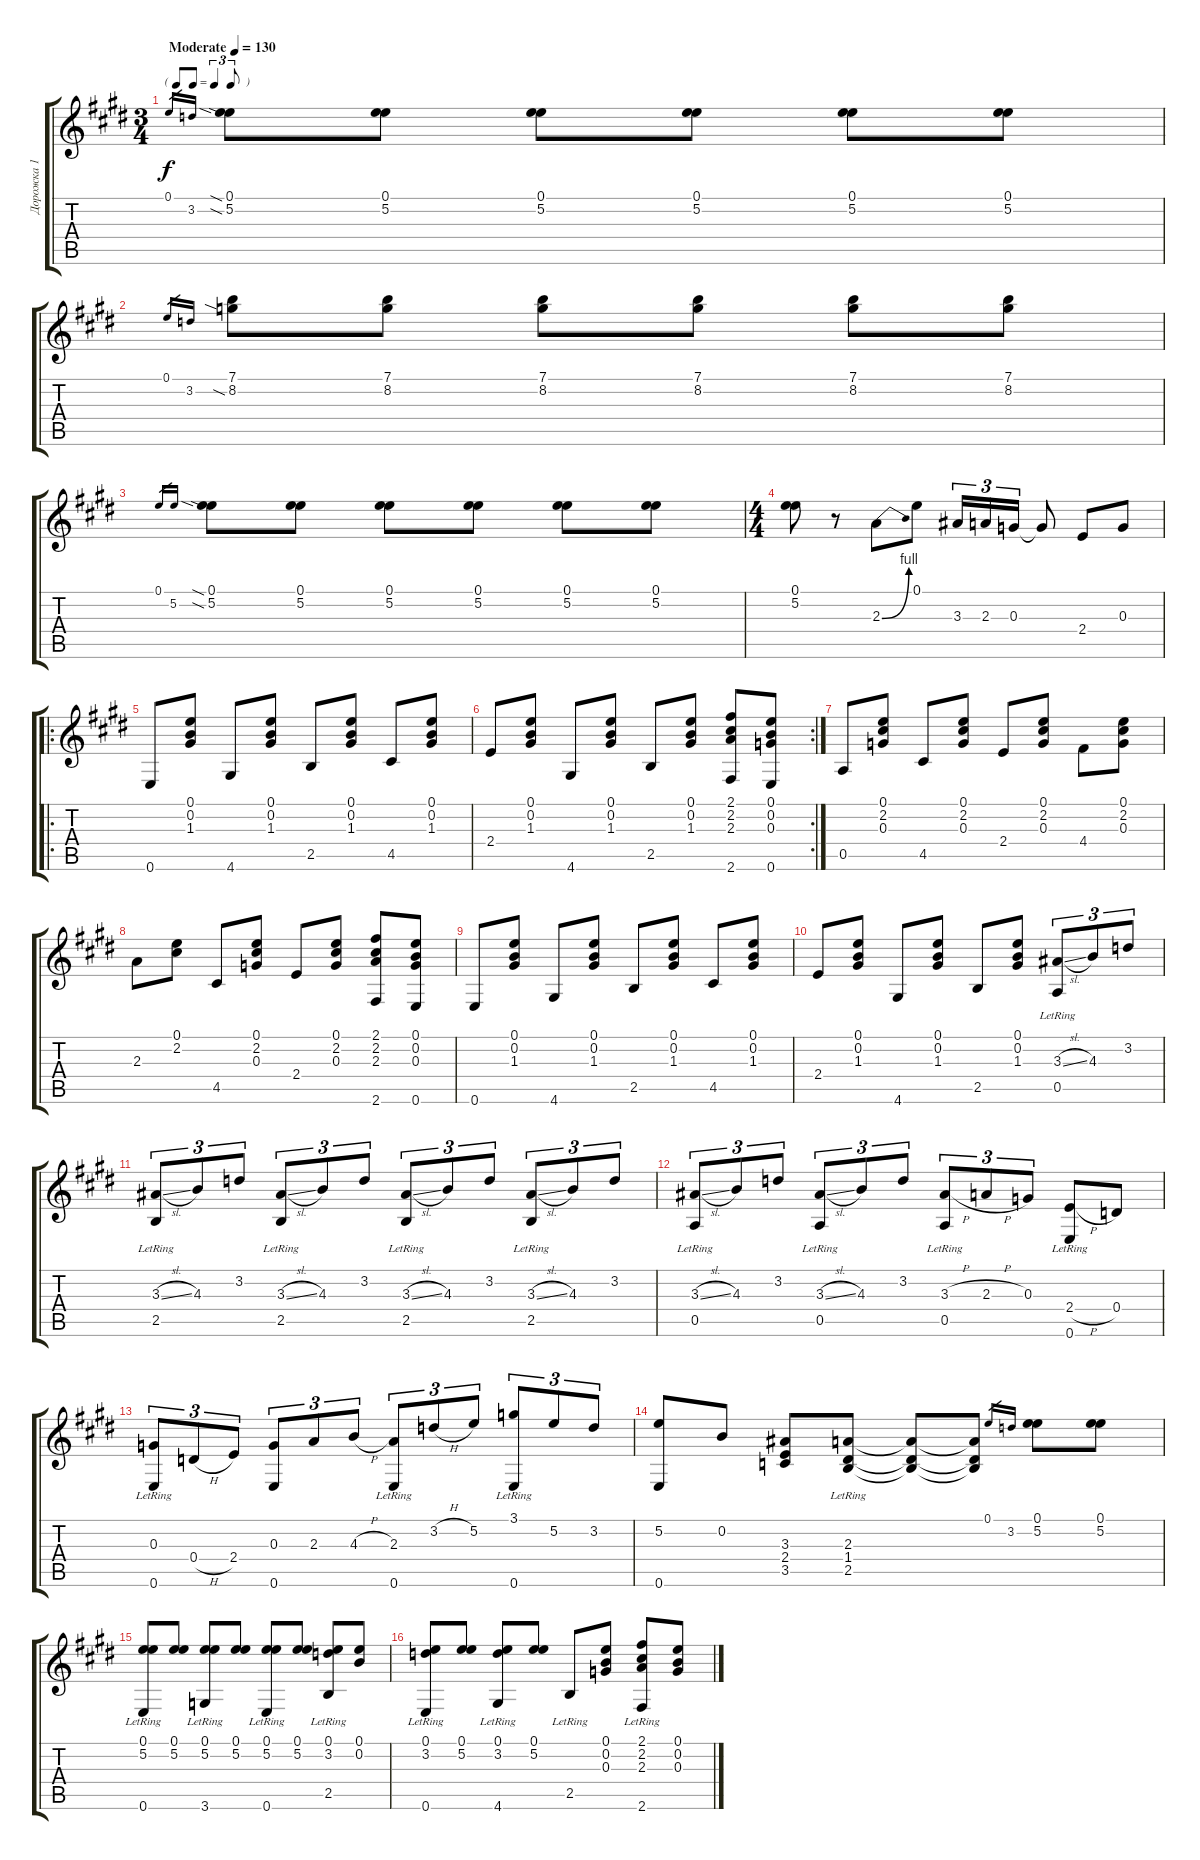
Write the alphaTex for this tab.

\track ("Дорожка 1" "Дорожка 1") {instrument acousticguitarnylon}
\staff {score tabs}
\tuning (E4 B3 G3 D3 A2 E2) {hide}
\ts (3 4)
\tf triplet8th
\tempo (130 "Moderate")
\clef g2
\ks e
0.1.16{gr dy f instrument acousticguitarnylon} 3.2.16{gr} (0.1{sia} 5.2{sia}).8 (0.1 5.2).8 (0.1 5.2).8 (0.1 5.2).8 (0.1 5.2).8 (0.1 5.2).8 |
0.1.16{gr} 3.2.16{gr} (7.1 8.2{sia}).8 (7.1 8.2).8 (7.1 8.2).8 (7.1 8.2).8 (7.1 8.2).8 (7.1 8.2).8 |
0.1.16{gr} 5.2.16{gr} (0.1{sia} 5.2{sia}).8 (0.1 5.2).8 (0.1 5.2).8 (0.1 5.2).8 (0.1 5.2).8 (0.1 5.2).8 |
\ts (4 4)
(0.1 5.2).8 r.8 2.3{be (bend 0 0 60 4)}.8 0.1.8 3.3.16{tu (3 2)} 2.3.16{tu (3 2)} 0.3.16{tu (3 2)} 0.3{t}.8 2.4.8 0.3.8 |
\ro
0.6.8 (0.1 0.2 1.3).8 4.6.8 (0.1 0.2 1.3).8 2.5.8 (0.1 0.2 1.3).8 4.5.8 (0.1 0.2 1.3).8 |
\rc 2
2.4.8 (0.1 0.2 1.3).8 4.6.8 (0.1 0.2 1.3).8 2.5.8 (0.1 0.2 1.3).8 (2.1 2.2 2.3 2.6).8 (0.1 0.2 0.3 0.6).8 |
0.5.8 (0.1 2.2 0.3).8 4.5.8 (0.1 2.2 0.3).8 2.4.8 (0.1 2.2 0.3).8 4.4.8 (0.1 2.2 0.3).8 |
2.3.8 (0.1 2.2).8 4.5.8 (0.1 2.2 0.3).8 2.4.8 (0.1 2.2 0.3).8 (2.1 2.2 2.3 2.6).8 (0.1 0.2 0.3 0.6).8 |
0.6.8 (0.1 0.2 1.3).8 4.6.8 (0.1 0.2 1.3).8 2.5.8 (0.1 0.2 1.3).8 4.5.8 (0.1 0.2 1.3).8 |
2.4.8 (0.1 0.2 1.3).8 4.6.8 (0.1 0.2 1.3).8 2.5.8 (0.1 0.2 1.3).8 (3.3{sl} 0.5{lr}).8{tu (3 2)} 4.3.8{tu (3 2)} 3.2.8{tu (3 2)} |
(3.3{sl} 2.5{lr}).8{tu (3 2)} 4.3.8{tu (3 2)} 3.2.8{tu (3 2)} (3.3{sl} 2.5{lr}).8{tu (3 2)} 4.3.8{tu (3 2)} 3.2.8{tu (3 2)} (3.3{sl} 2.5{lr}).8{tu (3 2)} 4.3.8{tu (3 2)} 3.2.8{tu (3 2)} (3.3{sl} 2.5{lr}).8{tu (3 2)} 4.3.8{tu (3 2)} 3.2.8{tu (3 2)} |
(3.3{sl} 0.5{lr}).8{tu (3 2)} 4.3.8{tu (3 2)} 3.2.8{tu (3 2)} (3.3{sl} 0.5{lr}).8{tu (3 2)} 4.3.8{tu (3 2)} 3.2.8{tu (3 2)} (3.3{h} 0.5{lr}).8{tu (3 2)} 2.3{h}.8{tu (3 2)} 0.3.8{tu (3 2)} (2.4{h} 0.6{lr}).8 0.4.8 |
(0.3{lr} 0.6{lr}).8{tu (3 2)} 0.4{h}.8{tu (3 2)} 2.4.8{tu (3 2)} (0.3 0.6).8{tu (3 2)} 2.3.8{tu (3 2)} 4.3{h}.8{tu (3 2)} (2.3 0.6{lr}).8{tu (3 2)} 3.2{h}.8{tu (3 2)} 5.2.8{tu (3 2)} (3.1 0.6{lr}).8{tu (3 2)} 5.2.8{tu (3 2)} 3.2.8{tu (3 2)} |
(5.2 0.6).8 0.2.8 (3.3 2.4 3.5).8 (2.3{lr} 1.4{lr} 2.5{lr}).8 (2.3{t} 1.4{t} 2.5{t}).8 (2.3{t} 1.4{t} 2.5{t}).8 0.1.16{gr} 3.2.16{gr} (0.1 5.2).8 (0.1 5.2).8 |
(0.1 5.2 0.6{lr}).8 (0.1 5.2).8 (0.1 5.2 3.6{lr}).8 (0.1 5.2).8 (0.1 5.2 0.6{lr}).8 (0.1 5.2).8 (0.1 3.2 2.5{lr}).8 (0.1 0.2).8 |
(0.1 3.2 0.6{lr}).8 (0.1 5.2).8 (0.1 3.2 4.6{lr}).8 (0.1 5.2).8 2.5{lr}.8 (0.1 0.2 0.3).8 (2.1 2.2 2.3 2.6{lr}).8 (0.1 0.2 0.3).8
